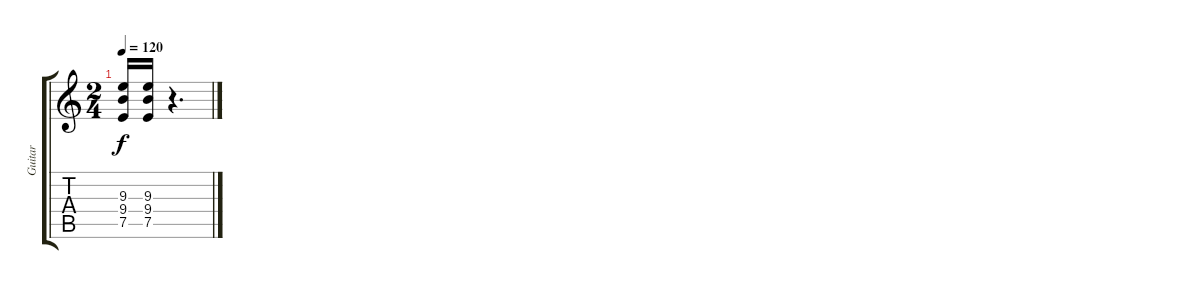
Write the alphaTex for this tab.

\track ("Guitar" "Guitar") {instrument electricguitarjazz}
\staff {score tabs}
\tuning (E4 B3 G3 D3 A2 E2) {hide}
\ts (2 4)
\tempo 120
\clef g2
\ks c
(9.3 9.4 7.5).16{dy f} (9.3 9.4 7.5).16 r.4{d}
